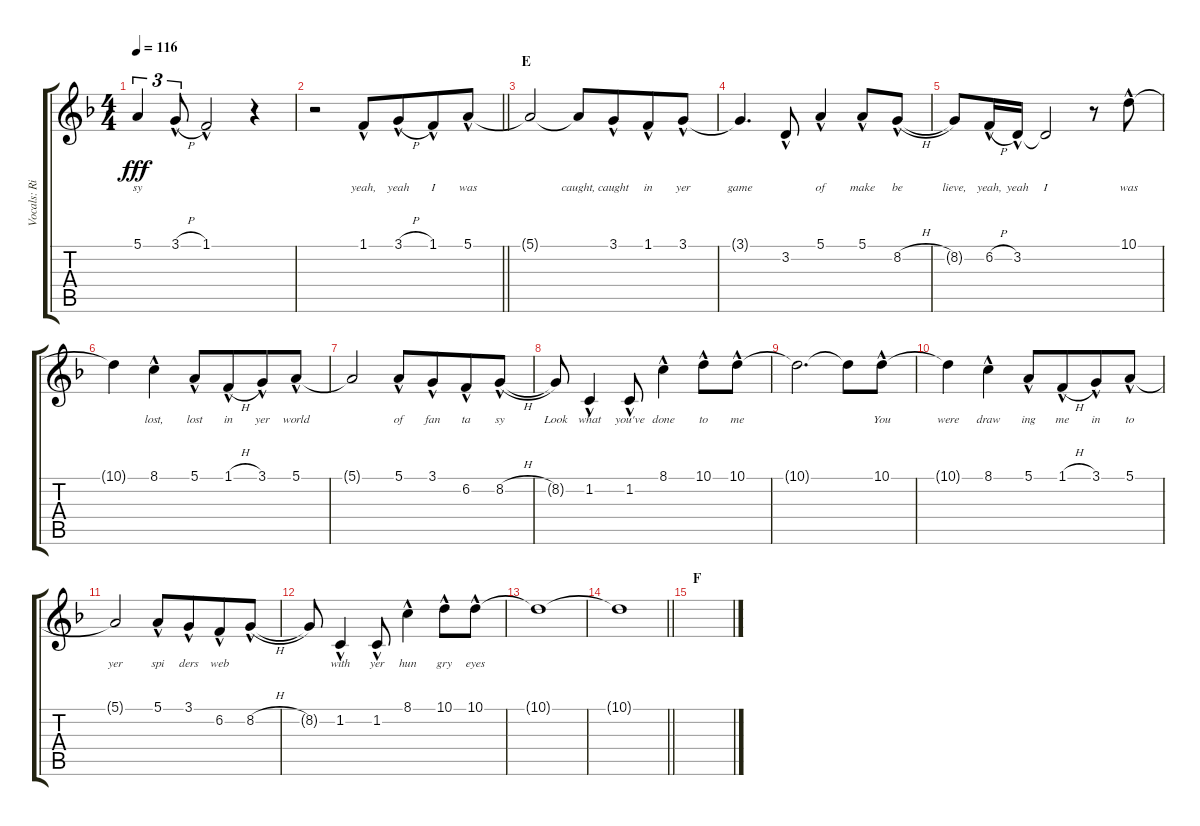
\track ("Vocals: Rik" "Vocals: Ri") {instrument lead2sawtooth}
\staff {score tabs}
\tuning (E4 B3 G3 D3 A2 E2) {hide}
\ts (4 4)
\tempo 116
\clef g2
\ks f
5.1{t}.4{tu (3 2) lyrics (0 "sy") lyrics (1 "") lyrics (2 "") lyrics (3 "") lyrics (4 "") dy fff} 3.1{h hac}.8{tu (3 2) lyrics (0 "") lyrics (1 "") lyrics (2 "") lyrics (3 "") lyrics (4 "")} 1.1{hac}.2{lyrics (0 "") lyrics (1 "") lyrics (2 "") lyrics (3 "") lyrics (4 "")} r.4 |
\barLineRight lightlight
r.2 1.1{hac}.8{lyrics (0 "yeah,") lyrics (1 "") lyrics (2 "") lyrics (3 "") lyrics (4 "")} 3.1{h hac}.8{lyrics (0 "yeah") lyrics (1 "") lyrics (2 "") lyrics (3 "") lyrics (4 "") beam merge} 1.1{hac}.8{lyrics (0 "I") lyrics (1 "") lyrics (2 "") lyrics (3 "") lyrics (4 "")} 5.1{hac}.8{lyrics (0 "was") lyrics (1 "") lyrics (2 "") lyrics (3 "") lyrics (4 "")} |
\section ("" "E")
5.1{t}.2{lyrics (0 "") lyrics (1 "") lyrics (2 "") lyrics (3 "") lyrics (4 "")} 5.1{t}.8{lyrics (0 "caught,") lyrics (1 "") lyrics (2 "") lyrics (3 "") lyrics (4 "")} 3.1{hac}.8{lyrics (0 "caught") lyrics (1 "") lyrics (2 "") lyrics (3 "") lyrics (4 "") beam merge} 1.1{hac}.8{lyrics (0 "in") lyrics (1 "") lyrics (2 "") lyrics (3 "") lyrics (4 "")} 3.1{hac}.8{lyrics (0 "yer") lyrics (1 "") lyrics (2 "") lyrics (3 "") lyrics (4 "")} |
3.1{t}.4{d lyrics (0 "game") lyrics (1 "") lyrics (2 "") lyrics (3 "") lyrics (4 "")} 3.2{hac}.8{lyrics (0 "") lyrics (1 "") lyrics (2 "") lyrics (3 "") lyrics (4 "")} 5.1{hac}.4{lyrics (0 "of") lyrics (1 "") lyrics (2 "") lyrics (3 "") lyrics (4 "")} 5.1{hac}.8{lyrics (0 "make") lyrics (1 "") lyrics (2 "") lyrics (3 "") lyrics (4 "")} 8.2{h hac}.8{lyrics (0 "be") lyrics (1 "") lyrics (2 "") lyrics (3 "") lyrics (4 "")} |
8.2{t}.8{lyrics (0 "lieve,") lyrics (1 "") lyrics (2 "") lyrics (3 "") lyrics (4 "")} 6.2{h hac}.16{lyrics (0 "yeah,") lyrics (1 "") lyrics (2 "") lyrics (3 "") lyrics (4 "")} 3.2{hac}.16{lyrics (0 "yeah") lyrics (1 "") lyrics (2 "") lyrics (3 "") lyrics (4 "")} 3.2{t}.2{lyrics (0 "I") lyrics (1 "") lyrics (2 "") lyrics (3 "") lyrics (4 "")} r.8 10.1{hac}.8{lyrics (0 "was") lyrics (1 "") lyrics (2 "") lyrics (3 "") lyrics (4 "")} |
10.1{t}.4{lyrics (0 "") lyrics (1 "") lyrics (2 "") lyrics (3 "") lyrics (4 "")} 8.1{hac}.4{lyrics (0 "lost,") lyrics (1 "") lyrics (2 "") lyrics (3 "") lyrics (4 "")} 5.1{hac}.8{lyrics (0 "lost") lyrics (1 "") lyrics (2 "") lyrics (3 "") lyrics (4 "")} 1.1{h hac}.8{lyrics (0 "in") lyrics (1 "") lyrics (2 "") lyrics (3 "") lyrics (4 "") beam merge} 3.1{hac}.8{lyrics (0 "yer") lyrics (1 "") lyrics (2 "") lyrics (3 "") lyrics (4 "")} 5.1{hac}.8{lyrics (0 "world") lyrics (1 "") lyrics (2 "") lyrics (3 "") lyrics (4 "")} |
5.1{t}.2{lyrics (0 "") lyrics (1 "") lyrics (2 "") lyrics (3 "") lyrics (4 "")} 5.1{hac}.8{lyrics (0 "of") lyrics (1 "") lyrics (2 "") lyrics (3 "") lyrics (4 "")} 3.1{hac}.8{lyrics (0 "fan") lyrics (1 "") lyrics (2 "") lyrics (3 "") lyrics (4 "") beam merge} 6.2{hac}.8{lyrics (0 "ta") lyrics (1 "") lyrics (2 "") lyrics (3 "") lyrics (4 "")} 8.2{h hac}.8{lyrics (0 "sy") lyrics (1 "") lyrics (2 "") lyrics (3 "") lyrics (4 "")} |
8.2{t}.8{lyrics (0 "Look") lyrics (1 "") lyrics (2 "") lyrics (3 "") lyrics (4 "")} 1.2{hac}.4{lyrics (0 "what") lyrics (1 "") lyrics (2 "") lyrics (3 "") lyrics (4 "")} 1.2{hac}.8{lyrics (0 "you've") lyrics (1 "") lyrics (2 "") lyrics (3 "") lyrics (4 "")} 8.1{hac}.4{lyrics (0 "done") lyrics (1 "") lyrics (2 "") lyrics (3 "") lyrics (4 "")} 10.1{hac}.8{lyrics (0 "to") lyrics (1 "") lyrics (2 "") lyrics (3 "") lyrics (4 "")} 10.1{hac}.8{lyrics (0 "me") lyrics (1 "") lyrics (2 "") lyrics (3 "") lyrics (4 "")} |
10.1{t}.2{d lyrics (0 "") lyrics (1 "") lyrics (2 "") lyrics (3 "") lyrics (4 "")} 10.1{t}.8{lyrics (0 "") lyrics (1 "") lyrics (2 "") lyrics (3 "") lyrics (4 "")} 10.1{hac}.8{lyrics (0 "You") lyrics (1 "") lyrics (2 "") lyrics (3 "") lyrics (4 "")} |
10.1{t}.4{lyrics (0 "were") lyrics (1 "") lyrics (2 "") lyrics (3 "") lyrics (4 "")} 8.1{hac}.4{lyrics (0 "draw") lyrics (1 "") lyrics (2 "") lyrics (3 "") lyrics (4 "")} 5.1{hac}.8{lyrics (0 "ing") lyrics (1 "") lyrics (2 "") lyrics (3 "") lyrics (4 "")} 1.1{h hac}.8{lyrics (0 "me") lyrics (1 "") lyrics (2 "") lyrics (3 "") lyrics (4 "") beam merge} 3.1{hac}.8{lyrics (0 "in") lyrics (1 "") lyrics (2 "") lyrics (3 "") lyrics (4 "")} 5.1{hac}.8{lyrics (0 "to") lyrics (1 "") lyrics (2 "") lyrics (3 "") lyrics (4 "")} |
5.1{t}.2{lyrics (0 "yer") lyrics (1 "") lyrics (2 "") lyrics (3 "") lyrics (4 "")} 5.1{hac}.8{lyrics (0 "spi") lyrics (1 "") lyrics (2 "") lyrics (3 "") lyrics (4 "")} 3.1{hac}.8{lyrics (0 "ders") lyrics (1 "") lyrics (2 "") lyrics (3 "") lyrics (4 "") beam merge} 6.2{hac}.8{lyrics (0 "web") lyrics (1 "") lyrics (2 "") lyrics (3 "") lyrics (4 "")} 8.2{h hac}.8{lyrics (0 "") lyrics (1 "") lyrics (2 "") lyrics (3 "") lyrics (4 "")} |
8.2{t}.8{lyrics (0 "") lyrics (1 "") lyrics (2 "") lyrics (3 "") lyrics (4 "")} 1.2{hac}.4{lyrics (0 "with") lyrics (1 "") lyrics (2 "") lyrics (3 "") lyrics (4 "")} 1.2{hac}.8{lyrics (0 "yer") lyrics (1 "") lyrics (2 "") lyrics (3 "") lyrics (4 "")} 8.1{hac}.4{lyrics (0 "hun") lyrics (1 "") lyrics (2 "") lyrics (3 "") lyrics (4 "")} 10.1{hac}.8{lyrics (0 "gry") lyrics (1 "") lyrics (2 "") lyrics (3 "") lyrics (4 "")} 10.1{hac}.8{lyrics (0 "eyes") lyrics (1 "") lyrics (2 "") lyrics (3 "") lyrics (4 "")} |
10.1{t}.1{lyrics (0 "") lyrics (1 "") lyrics (2 "") lyrics (3 "") lyrics (4 "")} |
\barLineRight lightlight
10.1{t}.1{lyrics (0 "") lyrics (1 "") lyrics (2 "") lyrics (3 "") lyrics (4 "")} |
\section ("" "F")
